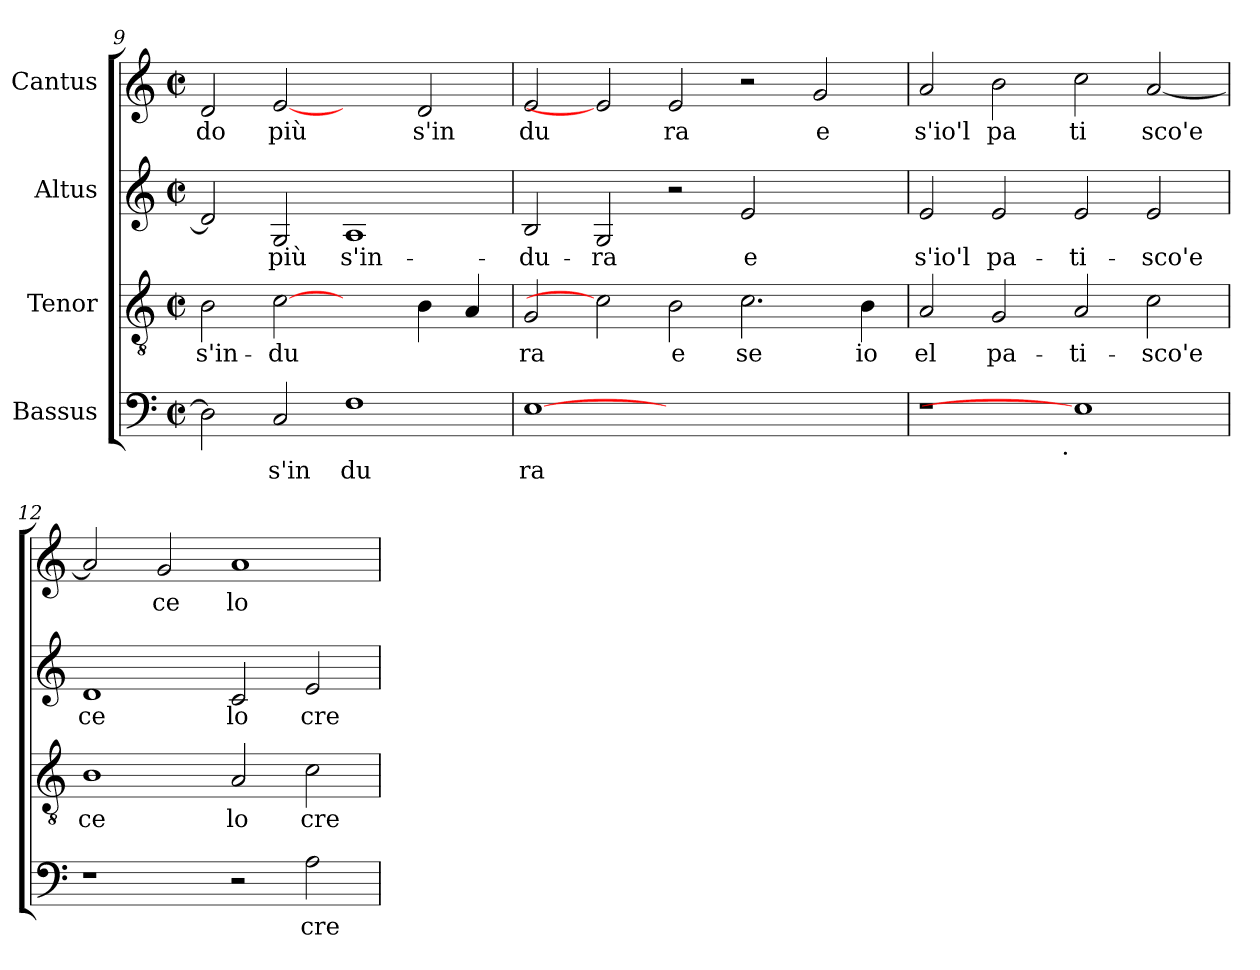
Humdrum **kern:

**kern	**text	**kern	**text	**kern	**text	**kern	**text
*part4	*part4	*part3	*part3	*part2	*part2	*part1	*part1
*staff4	*staff4	*staff3	*staff3	*staff2	*staff2	*staff1	*staff1
*I"Bassus	*	*I"Tenor	*	*I"Altus	*	*I"Cantus	*
*clefF4	*	*clefGv2	*	*clefG2	*	*clefG2	*
*k[]	*	*k[]	*	*k[]	*	*k[]	*
*C:	*	*C:	*	*C:	*	*C:	*
*M2/2	*	*M2/2	*	*M2/2	*	*M2/2	*
*met(c|)	*	*met(c|)	*	*met(c|)	*	*met(c|)	*
=9	=9	=9	=9	=9	=9	=9	=9
!	!LO:LY:b:cj	!	!LO:LY:b:cj	!	!LO:LY:b:cj	!	!LO:LY:b:cj
2D\]	.	2B\	s'in-	2d/]	.	2d/	do
!	!LO:LY:b:cj	!	!LO:LY:b:cj	!	!LO:LY:b:cj	!	!LO:LY:b:cj
2C/	s'in	[2c	-du-	2G/	più	[2e	più
!	!LO:LY:b:cj	!	!	!	!LO:LY:b:cj	!	!
1F	du	2ryy	.	1A	s'in-	2ryy	.
!	!	!	!LO:LY:b:cj	!	!	!	!LO:LY:b:cj
.	.	4B\	--	.	.	2d/	s'in
!	!	!	!LO:LY:b:cj	!	!	!	!
.	.	4A/	--	.	.	.	.
=10	=10	=10	=10	=10	=10	=10	=10
!	!LO:LY:b:cj	!	!LO:LY:b:cj	!	!LO:LY:b:cj	!	!LO:LY:b:cj
[1E	ra	2G/	-ra	2B/	-du-	2e/	du
!	!	!	!	!	!LO:LY:b:cj	!	!
.	.	2c]	.	2G/	-ra	2e]	.
!	!	!	!LO:LY:b:cj	!	!	!	!LO:LY:b:cj
1.ryy	.	2B\	e	2r	.	2e/	ra
!	!	!	!LO:LY:b:cj	!	!LO:LY:b:cj	!	!
.	.	2.c\	se	2e/	e	2r	.
!	!	!	!	!	!	!	!LO:LY:b:cj
.	.	.	.	2ryy	.	2g/	e
!	!	!	!LO:LY:b:cj	!	!	!	!
.	.	4B\	io	.	.	.	.
=11	=11	=11	=11	=11	=11	=11	=11
!	!	!	!LO:LY:b:cj	!	!LO:LY:b:cj	!	!LO:LY:b:cj
*^	*	*	*	*	*	*	*
1r	2ryy	.	2A/	el	2e/	s'io'l	2a/	s'io'l
!	!	!	!	!LO:LY:b:cj	!	!LO:LY:b:cj	!	!LO:LY:b:cj
.	4...ryy	.	2G/	pa-	2e/	pa-	2b\	pa
!	!LO:TX:b:t=.	!	!	!	!	!	!	!
.	1ryy	.	.	.	.	.	.	.
!	!	!	!	!LO:LY:b:cj	!	!LO:LY:b:cj	!	!LO:LY:b:cj
1E]	.	.	2A/	-ti-	2e/	-ti-	2cc\	ti
!	!	!	!	!LO:LY:b:cj	!	!LO:LY:b:cj	!	!LO:LY:b:cj
.	.	.	2c\	-sco'e	2e/	-sco'e	[<2a/	sco'e
.	32ryy	.	.	.	.	.	.	.
!!LO:PB:g=z
=12	=12	=12	=12	=12	=12	=12	=12	=12
!	!	!	!	!LO:LY:b:cj	!	!LO:LY:b:cj	!	!LO:LY:b:cj
*v	*v	*	*	*	*	*	*	*
1r	.	1B	ce	1d	ce	2a/]	.
!	!	!	!	!	!	!	!LO:LY:b:cj
.	.	.	.	.	.	2g/	ce
!	!	!	!LO:LY:b:cj	!	!LO:LY:b:cj	!	!LO:LY:b:cj
2r	.	2A/	lo	2c/	lo	1a	lo
!	!LO:LY:b:cj	!	!LO:LY:b:cj	!	!LO:LY:b:cj	!	!
2A\	cre	2c\	cre	2e/	cre	.	.
=	=	=	=	=	=	=	=
*-	*-	*-	*-	*-	*-	*-	*-
